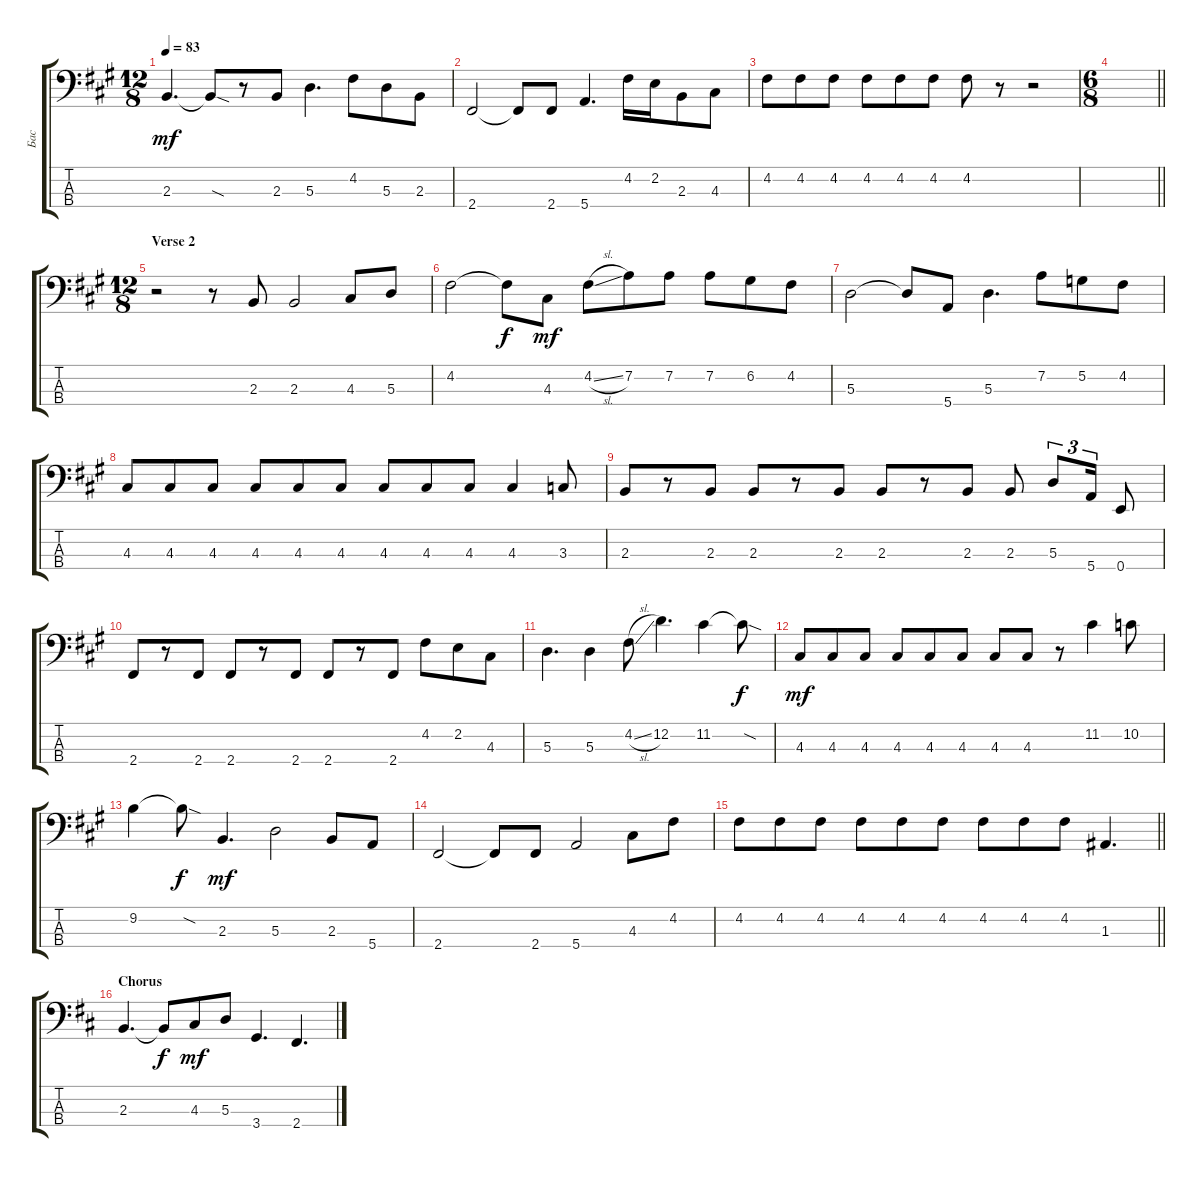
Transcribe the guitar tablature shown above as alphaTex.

\track ("Бас" "Бас") {instrument electricbassfinger}
\staff {score tabs}
\tuning (G2 D2 A1 E1) {hide}
\ts (12 8)
\tempo 83
\clef f4
\ks f#minor
2.3.4{d dy mf} 2.3{sod t}.8 r.8 2.3.8 5.3.4{d} 4.2.8 5.3.8 2.3.8 |
2.4.2 2.4{t}.8 2.4.8 5.4.4{d} 4.2.16 2.2.16 2.3.8 4.3.8 |
4.2.8 4.2.8 4.2.8 4.2.8 4.2.8 4.2.8 4.2.8 r.8 r.2 |
\ts (6 8)
\barLineRight lightlight
|
\ts (12 8)
\section ("" "Verse 2")
r.2 r.8 2.3.8 2.3.2 4.3.8 5.3.8 |
4.2.2 4.2{t}.8{dy f} 4.3.8{dy mf} 4.2{sl}.8 7.2.8 7.2.8 7.2.8 6.2.8 4.2.8 |
5.3.2 5.3{t}.8 5.4.8 5.3.4{d} 7.2.8 5.2.8 4.2.8 |
4.3.8 4.3.8 4.3.8 4.3.8 4.3.8 4.3.8 4.3.8 4.3.8 4.3.8 4.3.4 3.3.8 |
2.3.8 r.8 2.3.8 2.3.8 r.8 2.3.8 2.3.8 r.8 2.3.8 2.3.8 5.3.8{tu (3 2)} 5.4.16{tu (3 2)} 0.4.8 |
2.4.8 r.8 2.4.8 2.4.8 r.8 2.4.8 2.4.8 r.8 2.4.8 4.2.8 2.2.8 4.3.8 |
5.3.4{d} 5.3.4 4.2{sl}.8 12.2.4{d} 11.2.4 11.2{sod t}.8{dy f} |
4.3.8{dy mf} 4.3.8 4.3.8 4.3.8 4.3.8 4.3.8 4.3.8 4.3.8 r.8 11.2.4 10.2.8 |
9.2.4 9.2{sod t}.8{dy f} 2.3.4{d dy mf} 5.3.2 2.3.8 5.4.8 |
2.4.2 2.4{t}.8 2.4.8 5.4.2 4.3.8 4.2.8 |
\barLineRight lightlight
4.2.8 4.2.8 4.2.8 4.2.8 4.2.8 4.2.8 4.2.8 4.2.8 4.2.8 1.3.4{d} |
\section ("" "Chorus")
\ks bminor
2.3.4{d} 2.3{t}.8{dy f} 4.3.8{dy mf} 5.3.8 3.4.4{d} 2.4.4{d}
